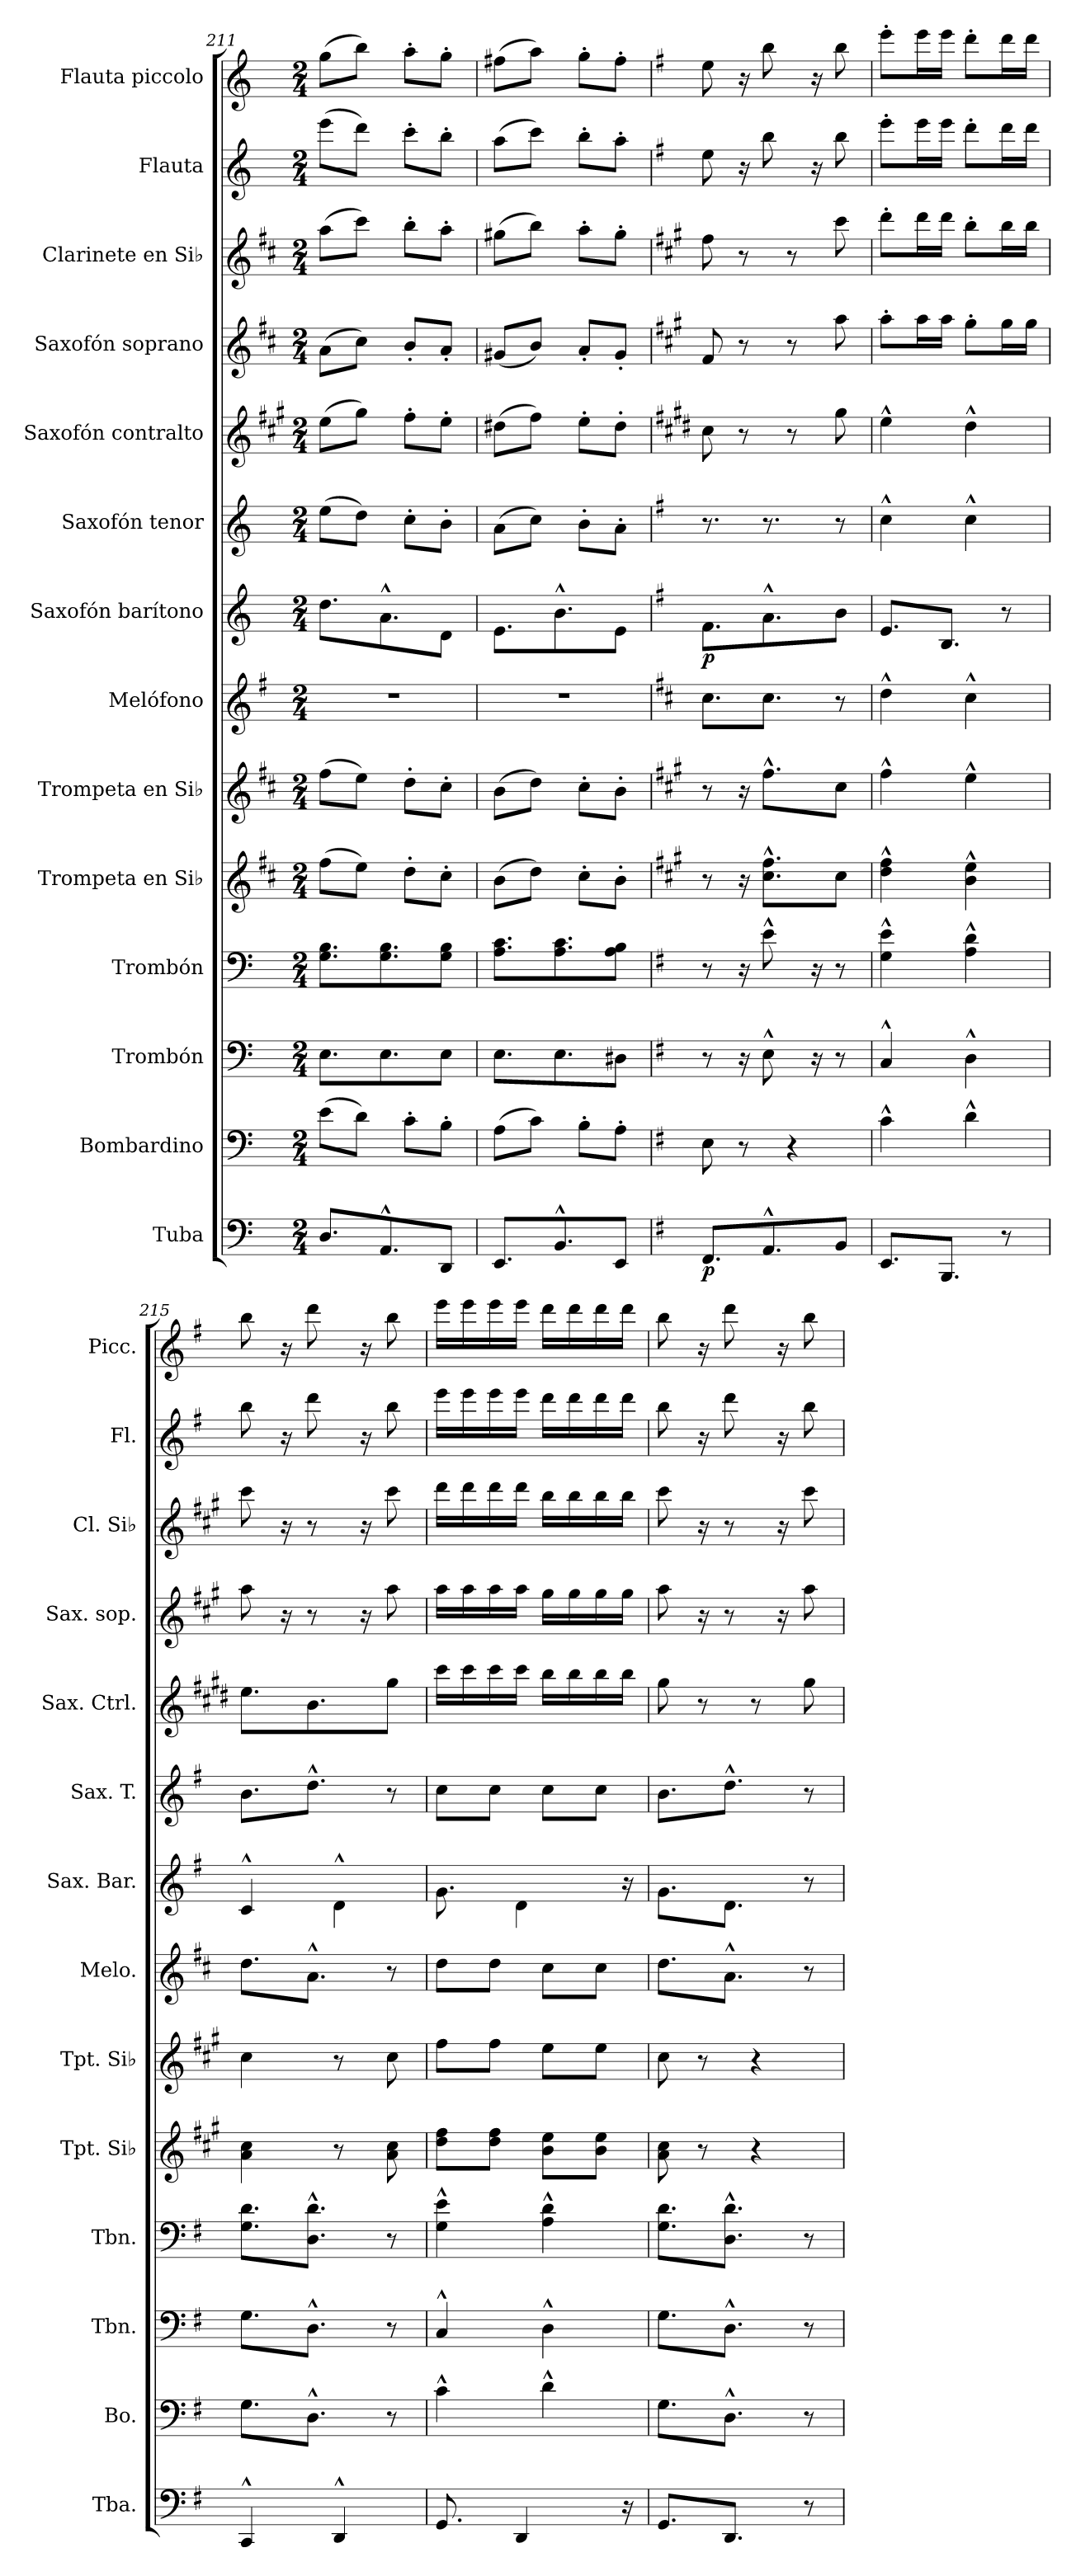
**kern	**dynam	**kern	**kern	**kern	**kern	**kern	**kern	**kern	**dynam	**kern	**kern	**kern	**kern	**kern	**kern
*part14	*part14	*part13	*part12	*part11	*part10	*part9	*part8	*part7	*part7	*part6	*part5	*part4	*part3	*part2	*part1
*staff14	*staff14	*staff13	*staff12	*staff11	*staff10	*staff9	*staff8	*staff7	*staff7	*staff6	*staff5	*staff4	*staff3	*staff2	*staff1
*I"Tuba	*	*I"Bombardino	*I"Trombón	*I"Trombón	*I"Trompeta en Si♭	*I"Trompeta en Si♭	*I"Melófono	*I"Saxofón barítono	*	*I"Saxofón tenor	*I"Saxofón contralto	*I"Saxofón soprano	*I"Clarinete en Si♭	*I"Flauta	*I"Flauta piccolo
*I'Tba.	*	*I'Bo.	*I'Tbn.	*I'Tbn.	*I'Tpt. Si♭	*I'Tpt. Si♭	*I'Melo.	*I'Sax. Bar.	*	*I'Sax. T.	*I'Sax. Ctrl.	*I'Sax. sop.	*I'Cl. Si♭	*I'Fl.	*I'Picc.
*clefF4	*	*clefF4	*clefF4	*clefF4	*clefG2	*clefG2	*clefG2	*clefG2	*	*clefG2	*clefG2	*clefG2	*clefG2	*clefG2	*clefG2
*	*	*	*	*	*ITrd1c2	*ITrd1c2	*ITrd4c7	*ITrd12c21	*	*ITrd8c14	*ITrd5c9	*ITrd1c2	*ITrd1c2	*	*ITrd-7c-12
*k[]	*	*k[]	*k[]	*k[]	*k[]	*k[]	*k[]	*k[]	*	*k[]	*k[]	*k[]	*k[]	*k[]	*k[]
*M2/4	*	*M2/4	*M2/4	*M2/4	*M2/4	*M2/4	*M2/4	*M2/4	*	*M2/4	*M2/4	*M2/4	*M2/4	*M2/4	*M2/4
=211	=211	=211	=211	=211	=211	=211	=211	=211	=211	=211	=211	=211	=211	=211	=211
8.D/L	.	(>8e\L	8.E\L	8.G\ 8.B\L	(>8ee\L	(>8ee\L	2r	8.d\L	.	(>8e\L	(>8g\L	(>8g\L	(>8gg\L	(>8eee\L	(>8ggg\L
.	.	8d\J)	.	.	8dd\J)	8dd\J)	.	.	.	8d\J)	8b\J)	8b\J)	8bb\J)	8ddd\J)	8bbb\J)
8.AA^^/	.	.	8.E\	8.G\ 8.B\	.	.	.	8.A^^\	.	.	.	.	.	.	.
.	.	8c'\L	.	.	8cc'\L	8cc'\L	.	.	.	8c'\L	8a'\L	8a'/L	8aa'\L	8ccc'\L	8aaa'\L
8DD/J	.	8B'\J	8E\J	8G\ 8B\J	8b'\J	8b'\J	.	8D\J	.	8B'\J	8g'\J	8g'/J	8gg'\J	8bb'\J	8ggg'\J
=212	=212	=212	=212	=212	=212	=212	=212	=212	=212	=212	=212	=212	=212	=212	=212
8.EE/L	.	(>8A\L	8.E\L	8.A\ 8.c\L	(>8a\L	(>8a\L	2r	8.E\L	.	(>8A\L	(>8f#X\L	(<8f#X/L	(>8ff#X\L	(>8aa\L	(>8fff#X\L
.	.	8c\J)	.	.	8cc\J)	8cc\J)	.	.	.	8c\J)	8a\J)	8a/J)	8aa\J)	8ccc\J)	8aaa\J)
8.BB^^/	.	.	8.E\	8.A\ 8.c\	.	.	.	8.B^^\	.	.	.	.	.	.	.
.	.	8B'\L	.	.	8b'\L	8b'\L	.	.	.	8B'\L	8g'\L	8g'/L	8gg'\L	8bb'\L	8ggg'\L
8EE/J	.	8A'\J	8D#X\J	8A\ 8B\J	8a'\J	8a'\J	.	8E\J	.	8A'\J	8f#'\J	8f#'/J	8ff#'\J	8aa'\J	8fff#'\J
=213	=213	=213	=213	=213	=213	=213	=213	=213	=213	=213	=213	=213	=213	=213	=213
*k[f#]	*	*k[f#]	*k[f#]	*k[f#]	*k[f#]	*k[f#]	*k[f#]	*k[f#]	*	*k[f#]	*k[f#]	*k[f#]	*k[f#]	*k[f#]	*k[f#]
!	!LO:DY:b	!	!	!	!	!	!	!	!LO:DY:b	!	!	!	!	!	!
8.FF#/L	p	8E\	8r	8r	8r	8r	8.f#\L	8.F#\L	p	8.r	8e\	8e/	8ee\	8ee\	8eee\
.	.	8r	16r	16r	16r	16r	.	.	.	.	8r	8r	8r	16r	16r
8.AA^^/	.	.	8E^^\	8e^^\	8.b\^^ 8.ee\^^L	8.ee^^\L	8.f#\J	8.A^^\	.	8.r	.	.	.	8bb\	8bbb\
.	.	4r	.	.	.	.	.	.	.	.	8r	8r	8r	.	.
.	.	.	16r	16r	.	.	.	.	.	.	.	.	.	16r	16r
8BB/J	.	.	8r	8r	8b\J	8b\J	8r	8B\J	.	8r	8b\	8gg\	8bb\	8bb\	8bbb\
=214	=214	=214	=214	=214	=214	=214	=214	=214	=214	=214	=214	=214	=214	=214	=214
8.EE/L	.	4c^^\	4C^^/	4G\^^ 4e\^^	4cc\^^ 4ee\^^	4ee^^\	4g^^\	8.E/L	.	4c^^\	4g^^\	8gg'\L	8ccc'\L	8eee'\L	8eeee'\L
.	.	.	.	.	.	.	.	.	.	.	.	16gg\L	16ccc\L	16eee\L	16eeee\L
8.BBB/J	.	.	.	.	.	.	.	8.BB/J	.	.	.	16gg\JJ	16ccc\JJ	16eee\JJ	16eeee\JJ
.	.	4d^^\	4D^^\	4A\^^ 4d\^^	4a\^^ 4dd\^^	4dd^^\	4f#^^\	.	.	4c^^\	4f#^^\	8ff#'\L	8aa'\L	8ddd'\L	8dddd'\L
8r	.	.	.	.	.	.	.	8r	.	.	.	16ff#\L	16aa\L	16ddd\L	16dddd\L
.	.	.	.	.	.	.	.	.	.	.	.	16ff#\JJ	16aa\JJ	16ddd\JJ	16dddd\JJ
!!LO:PB:g=z
=215	=215	=215	=215	=215	=215	=215	=215	=215	=215	=215	=215	=215	=215	=215	=215
4CC^^/	.	8.G\L	8.G\L	8.G\ 8.d\L	4g\ 4b\	4b\	8.g\L	4C^^/	.	8.B\L	8.g\L	8gg\	8bb\	8bb\	8bbb\
.	.	.	.	.	.	.	.	.	.	.	.	16r	16r	16r	16r
.	.	8.D^^\J	8.D^^\J	8.D\^^ 8.d\^^J	.	.	8.d^^\J	.	.	8.d^^\J	8.d\	8r	8r	8ddd\	8dddd\
4DD^^/	.	.	.	.	8r	8r	.	4D^^\	.	.	.	.	.	.	.
.	.	.	.	.	.	.	.	.	.	.	.	16r	16r	16r	16r
.	.	8r	8r	8r	8g\ 8b\	8b\	8r	.	.	8r	8b\J	8gg\	8bb\	8bb\	8bbb\
=216	=216	=216	=216	=216	=216	=216	=216	=216	=216	=216	=216	=216	=216	=216	=216
8.GG/	.	4c^^\	4C^^/	4G\^^ 4e\^^	8cc\ 8ee\L	8ee\L	8g\L	8.G\	.	8c\L	16ee\LL	16gg\LL	16ccc\LL	16eee\LL	16eeee\LL
.	.	.	.	.	.	.	.	.	.	.	16ee\	16gg\	16ccc\	16eee\	16eeee\
.	.	.	.	.	8cc\ 8ee\J	8ee\J	8g\J	.	.	8c\J	16ee\	16gg\	16ccc\	16eee\	16eeee\
4DD/	.	.	.	.	.	.	.	4D\	.	.	16ee\JJ	16gg\JJ	16ccc\JJ	16eee\JJ	16eeee\JJ
.	.	4d^^\	4D^^\	4A\^^ 4d\^^	8a\ 8dd\L	8dd\L	8f#\L	.	.	8c\L	16dd\LL	16ff#\LL	16aa\LL	16ddd\LL	16dddd\LL
.	.	.	.	.	.	.	.	.	.	.	16dd\	16ff#\	16aa\	16ddd\	16dddd\
.	.	.	.	.	8a\ 8dd\J	8dd\J	8f#\J	.	.	8c\J	16dd\	16ff#\	16aa\	16ddd\	16dddd\
16r	.	.	.	.	.	.	.	16r	.	.	16dd\JJ	16ff#\JJ	16aa\JJ	16ddd\JJ	16dddd\JJ
=217	=217	=217	=217	=217	=217	=217	=217	=217	=217	=217	=217	=217	=217	=217	=217
8.GG/L	.	8.G\L	8.G\L	8.G\ 8.d\L	8g\ 8b\	8b\	8.g\L	8.G\L	.	8.B\L	8b\	8gg\	8bb\	8bb\	8bbb\
.	.	.	.	.	8r	8r	.	.	.	.	8r	16r	16r	16r	16r
8.DD/J	.	8.D^^\J	8.D^^\J	8.D\^^ 8.d\^^J	.	.	8.d^^\J	8.D\J	.	8.d^^\J	.	8r	8r	8ddd\	8dddd\
.	.	.	.	.	4r	4r	.	.	.	.	8r	.	.	.	.
.	.	.	.	.	.	.	.	.	.	.	.	16r	16r	16r	16r
8r	.	8r	8r	8r	.	.	8r	8r	.	8r	8b\	8gg\	8bb\	8bb\	8bbb\
=	=	=	=	=	=	=	=	=	=	=	=	=	=	=	=
*-	*-	*-	*-	*-	*-	*-	*-	*-	*-	*-	*-	*-	*-	*-	*-
